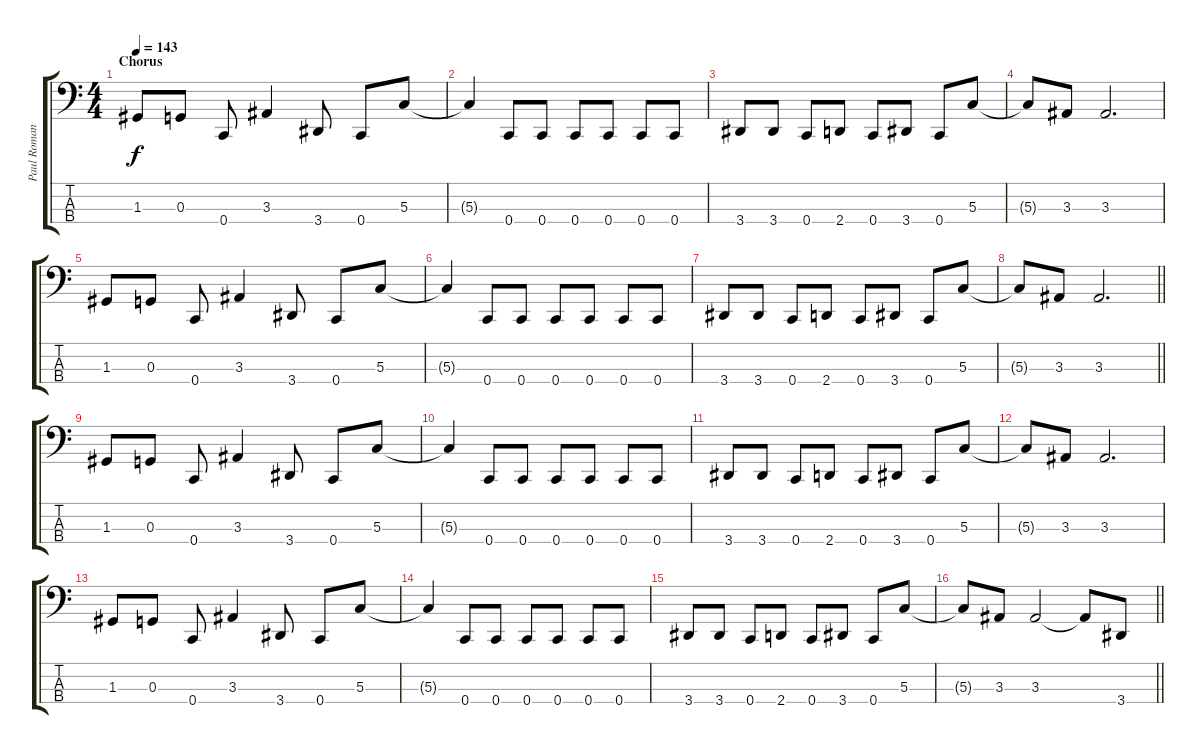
\track ("Paul Romanko" "Paul Roman") {instrument electricbasspick}
\staff {score tabs}
\tuning (F2 C2 G1 C1) {hide}
\ts (4 4)
\section ("" "Chorus")
\tempo 143
\clef f4
\ks c
1.3.8{dy f} 0.3.8 0.4.8 3.3.4 3.4.8 0.4.8 5.3.8 |
5.3{t}.4 0.4.8 0.4.8 0.4.8 0.4.8 0.4.8 0.4.8 |
3.4.8 3.4.8 0.4.8 2.4.8 0.4.8 3.4.8 0.4.8 5.3.8 |
5.3{t}.8 3.3.8 3.3.2{d} |
1.3.8 0.3.8 0.4.8 3.3.4 3.4.8 0.4.8 5.3.8 |
5.3{t}.4 0.4.8 0.4.8 0.4.8 0.4.8 0.4.8 0.4.8 |
3.4.8 3.4.8 0.4.8 2.4.8 0.4.8 3.4.8 0.4.8 5.3.8 |
\barLineRight lightlight
5.3{t}.8 3.3.8 3.3.2{d} |
1.3.8 0.3.8 0.4.8 3.3.4 3.4.8 0.4.8 5.3.8 |
5.3{t}.4 0.4.8 0.4.8 0.4.8 0.4.8 0.4.8 0.4.8 |
3.4.8 3.4.8 0.4.8 2.4.8 0.4.8 3.4.8 0.4.8 5.3.8 |
5.3{t}.8 3.3.8 3.3.2{d} |
1.3.8 0.3.8 0.4.8 3.3.4 3.4.8 0.4.8 5.3.8 |
5.3{t}.4 0.4.8 0.4.8 0.4.8 0.4.8 0.4.8 0.4.8 |
3.4.8 3.4.8 0.4.8 2.4.8 0.4.8 3.4.8 0.4.8 5.3.8 |
\barLineRight lightlight
5.3{t}.8 3.3.8 3.3.2 3.3{t}.8 3.4.8
